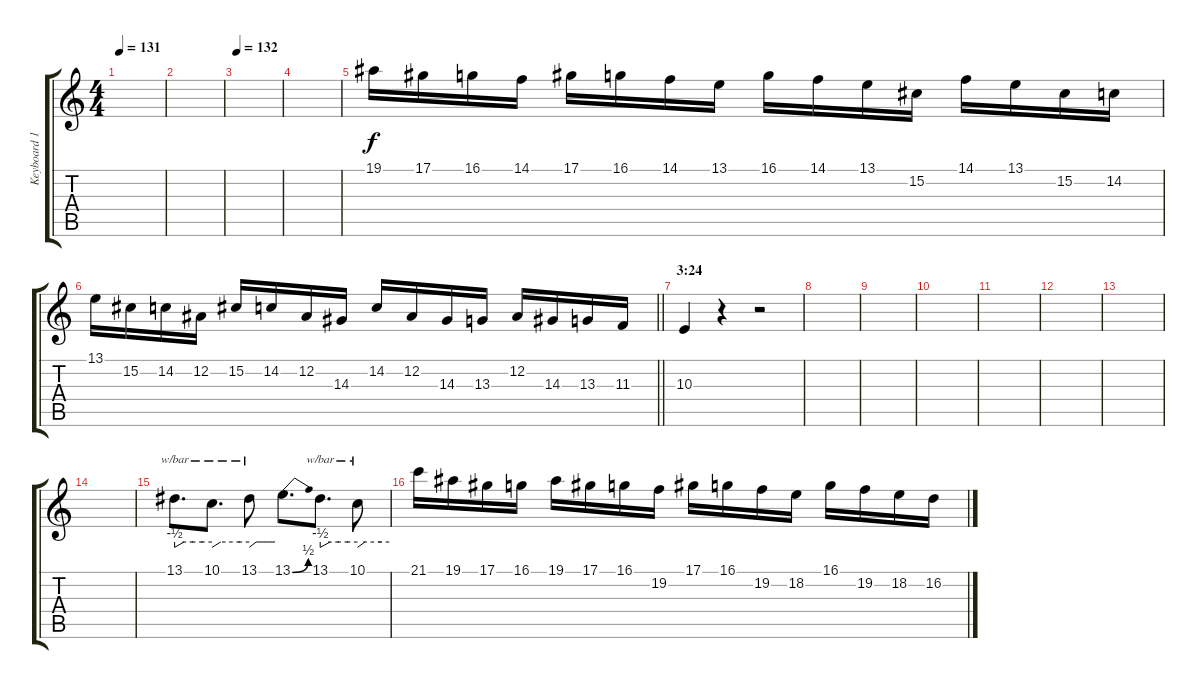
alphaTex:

\track ("Keyboard 1" "Keyboard 1") {instrument rockorgan}
\staff {score tabs}
\tuning (Eb4 Bb3 Gb3 Db3 Ab2 Eb2) {hide}
\ts (4 4)
\tempo 131
\clef g2
\ks c
|
|
\tempo 132
|
|
19.1.16 17.1.16 16.1.16 14.1.16 17.1.16 16.1.16 14.1.16 13.1.16 16.1.16 14.1.16 13.1.16 15.2.16 14.1.16 13.1.16 15.2.16 14.2.16 |
\barLineRight lightlight
13.1.16 15.2.16 14.2.16 12.2.16 15.2.16 14.2.16 12.2.16 14.3.16 14.2.16 12.2.16 14.3.16 13.3.16 12.2.16 14.3.16 13.3.16 11.3.16 |
\section ("" "3:24")
10.3.4 r.4 r.2 |
|
|
|
|
|
|
|
13.1.8{d tbe (custom default 0 -2 15 0 30 0 45 0 60 0)} 10.1.8{d tbe (custom default 0 -2 14 0 45 0 60 0)} 13.1.8{tbe (custom default 0 -2 16 0 30 0 45 0 60 0)} 13.1{be (bend 0 0 60 2)}.8{d} 13.1.8{d tbe (custom default 0 -2 16 0 30 0 45 0 60 0)} 10.1.8{tbe (custom default 0 -2 14 0 45 0 60 0)} |
21.1.16 19.1.16 17.1.16 16.1.16 19.1.16 17.1.16 16.1.16 19.2.16 17.1.16 16.1.16 19.2.16 18.2.16 16.1.16 19.2.16 18.2.16 16.2.16
